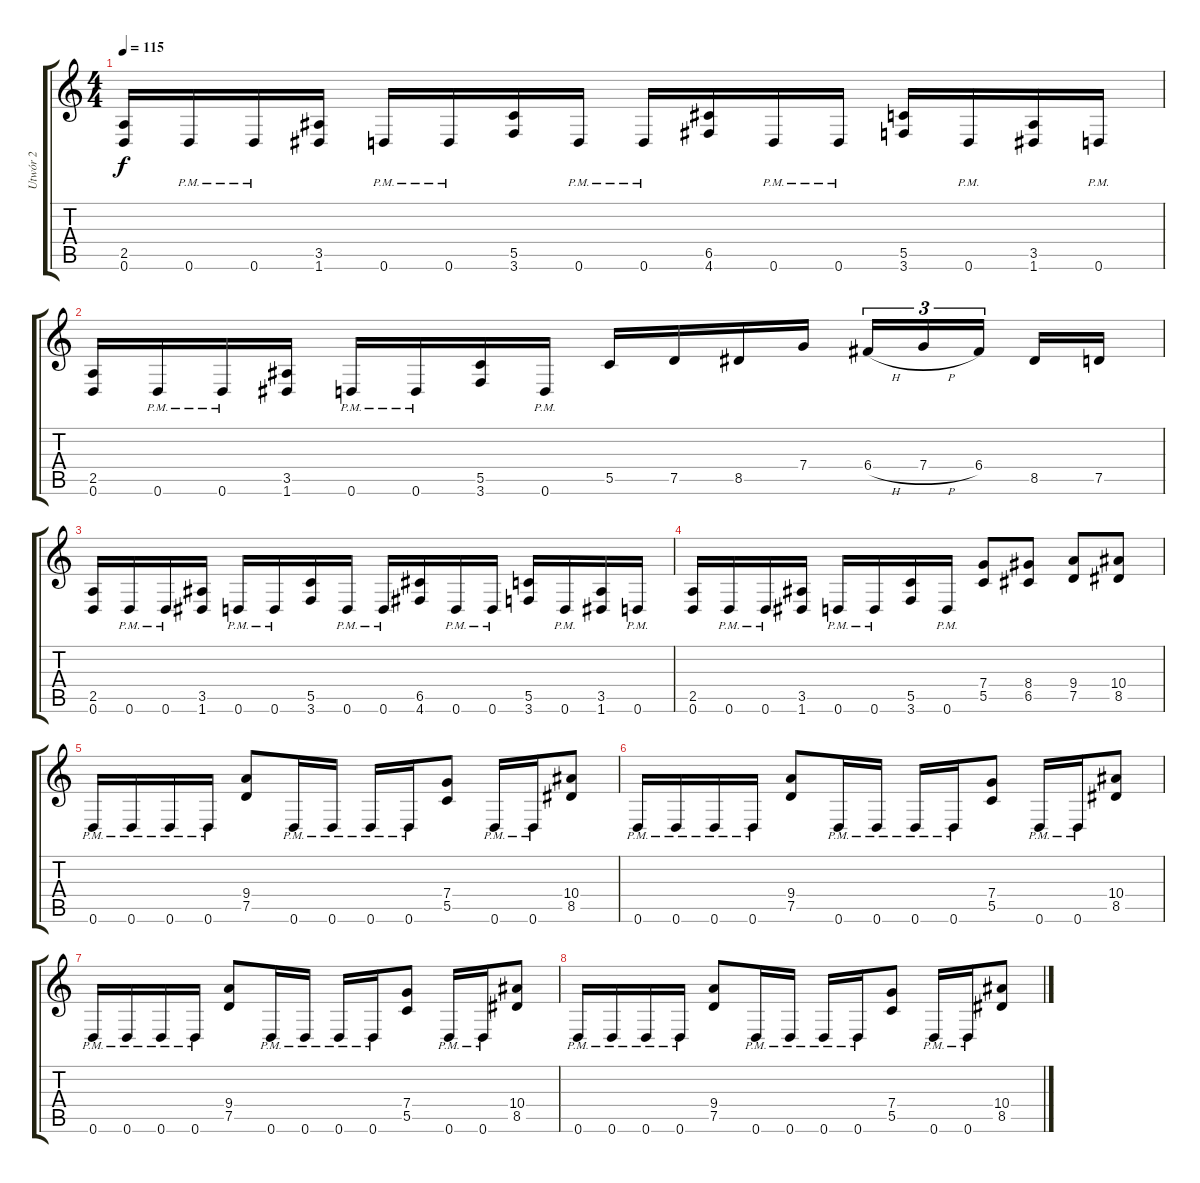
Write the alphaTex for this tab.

\track ("Utwór 2" "Utwór 2") {instrument distortionguitar}
\staff {score tabs}
\tuning (D4 A3 F3 C3 G2 D2) {hide}
\ts (4 4)
\tempo 115
\clef g2
\ks c
(2.5 0.6).16{dy f} 0.6{pm}.16 0.6{pm}.16 (3.5 1.6).16 0.6{pm}.16 0.6{pm}.16 (5.5 3.6).16 0.6{pm}.16 0.6{pm}.16 (6.5 4.6).16 0.6{pm}.16 0.6{pm}.16 (5.5 3.6).16 0.6{pm}.16 (3.5 1.6).16 0.6{pm}.16 |
(2.5 0.6).16 0.6{pm}.16 0.6{pm}.16 (3.5 1.6).16 0.6{pm}.16 0.6{pm}.16 (5.5 3.6).16 0.6{pm}.16 5.5.16 7.5.16 8.5.16 7.4.16 6.4{h}.16{tu (3 2)} 7.4{h}.16{tu (3 2)} 6.4.16{tu (3 2) beam splitsecondary} 8.5.16 7.5.16 |
(2.5 0.6).16 0.6{pm}.16 0.6{pm}.16 (3.5 1.6).16 0.6{pm}.16 0.6{pm}.16 (5.5 3.6).16 0.6{pm}.16 0.6{pm}.16 (6.5 4.6).16 0.6{pm}.16 0.6{pm}.16 (5.5 3.6).16 0.6{pm}.16 (3.5 1.6).16 0.6{pm}.16 |
(2.5 0.6).16 0.6{pm}.16 0.6{pm}.16 (3.5 1.6).16 0.6{pm}.16 0.6{pm}.16 (5.5 3.6).16 0.6{pm}.16 (7.4 5.5).8 (8.4 6.5).8 (9.4 7.5).8 (10.4 8.5).8 |
0.6{pm}.16 0.6{pm}.16 0.6{pm}.16 0.6{pm}.16 (9.4 7.5).8 0.6{pm}.16 0.6{pm}.16 0.6{pm}.16 0.6{pm}.16 (7.4 5.5).8 0.6{pm}.16 0.6{pm}.16 (10.4 8.5).8 |
0.6{pm}.16 0.6{pm}.16 0.6{pm}.16 0.6{pm}.16 (9.4 7.5).8 0.6{pm}.16 0.6{pm}.16 0.6{pm}.16 0.6{pm}.16 (7.4 5.5).8 0.6{pm}.16 0.6{pm}.16 (10.4 8.5).8 |
0.6{pm}.16 0.6{pm}.16 0.6{pm}.16 0.6{pm}.16 (9.4 7.5).8 0.6{pm}.16 0.6{pm}.16 0.6{pm}.16 0.6{pm}.16 (7.4 5.5).8 0.6{pm}.16 0.6{pm}.16 (10.4 8.5).8 |
0.6{pm}.16 0.6{pm}.16 0.6{pm}.16 0.6{pm}.16 (9.4 7.5).8 0.6{pm}.16 0.6{pm}.16 0.6{pm}.16 0.6{pm}.16 (7.4 5.5).8 0.6{pm}.16 0.6{pm}.16 (10.4 8.5).8
